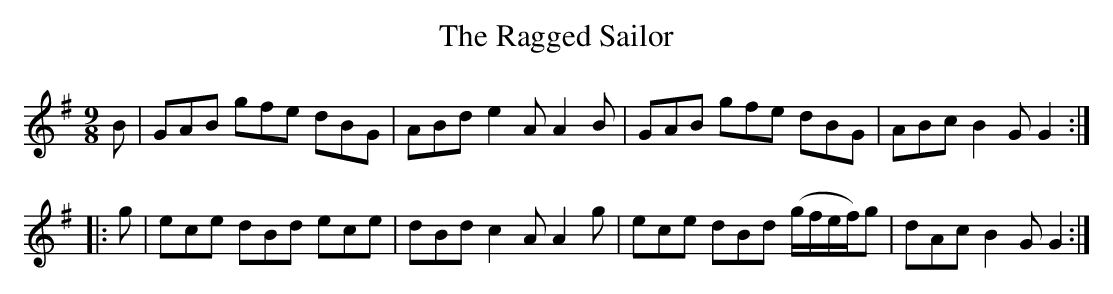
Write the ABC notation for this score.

X:1
T:Ragged Sailor, The
M:9/8
K:G
B|\
GAB gfe dBG| ABd e2A A2B| GAB gfe dBG| ABc B2G G2::
g|\
ece dBd ece| dBd c2A A2g| ece dBd (g/f/e/f/)g| dAc B2G G2:|
